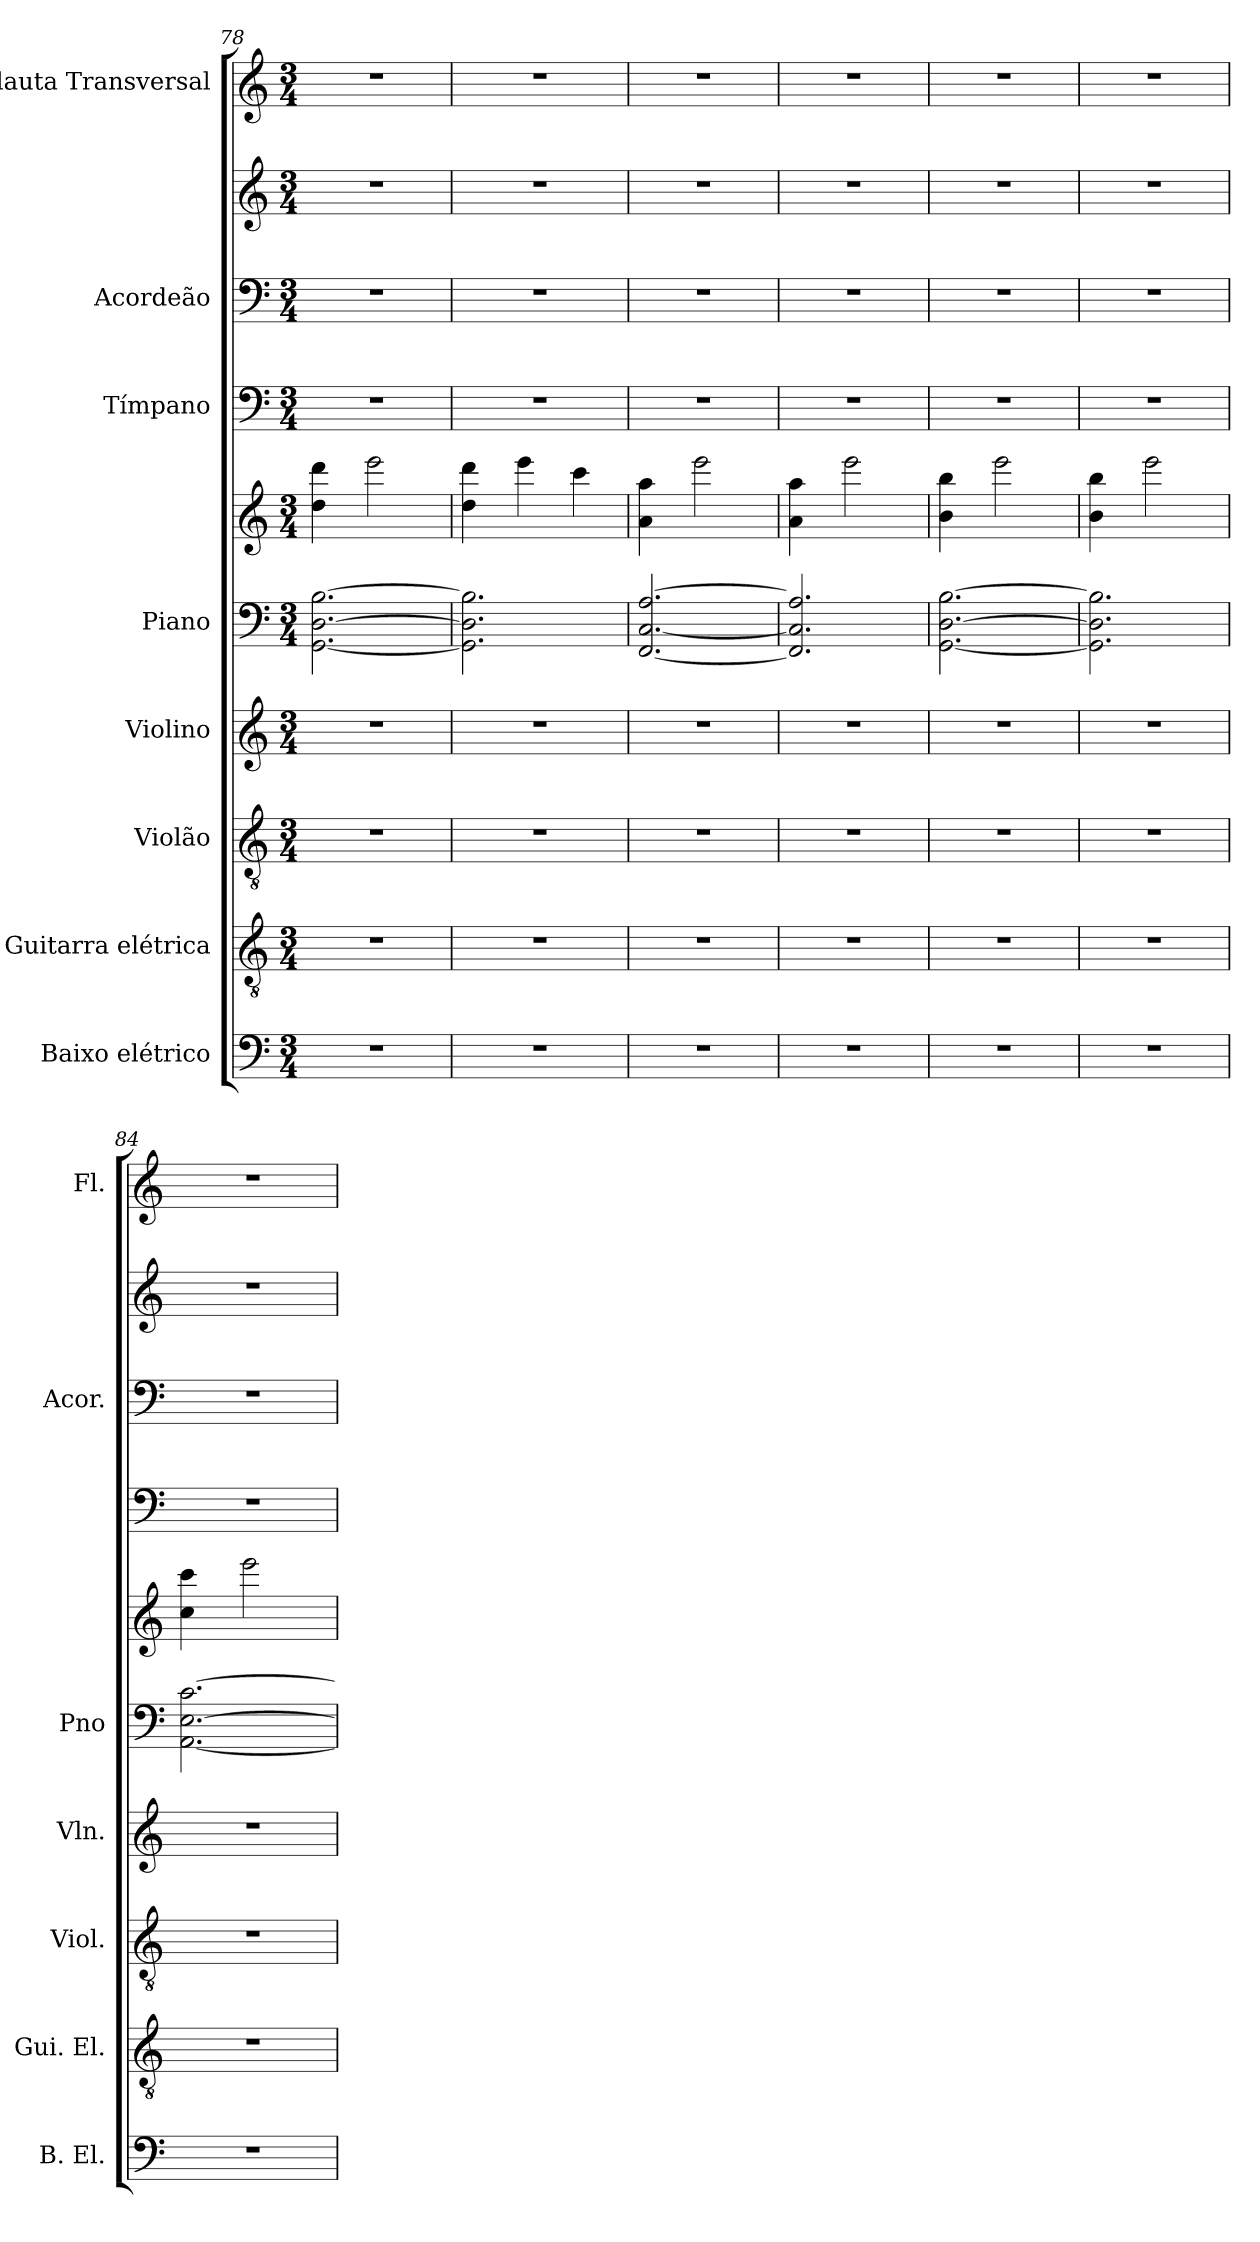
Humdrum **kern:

**kern	**kern	**kern	**kern	**kern	**kern	**kern	**kern	**kern	**kern
*part8	*part7	*part6	*part5	*part4	*part4	*part3	*part2	*part2	*part1
*staff10	*staff9	*staff8	*staff7	*staff6	*staff5	*staff4	*staff3	*staff2	*staff1
*I"Baixo elétrico	*I"Guitarra elétrica	*I"Violão	*I"Violino	*I"Piano	*	*I"Tímpano	*I"Acordeão	*	*I"Flauta Transversal
*I'B. El.	*I'Gui. El.	*I'Viol.	*I'Vln.	*I'Pno	*	*	*I'Acor.	*	*I'Fl.
*clefF4	*clefGv2	*clefGv2	*clefG2	*clefF4	*clefG2	*clefF4	*clefF4	*clefG2	*clefG2
*ITrd7c12	*	*	*	*	*	*	*	*	*
*k[]	*k[]	*k[]	*k[]	*k[]	*k[]	*k[]	*k[]	*k[]	*k[]
*M3/4	*M3/4	*M3/4	*M3/4	*M3/4	*M3/4	*M3/4	*M3/4	*M3/4	*M3/4
=78	=78	=78	=78	=78	=78	=78	=78	=78	=78
2.r	2.r	2.r	2.r	[2.GG\ [2.D\ [2.B\	4dd\ 4ddd\	2.r	2.r	2.r	2.r
.	.	.	.	.	2eee\	.	.	.	.
=79	=79	=79	=79	=79	=79	=79	=79	=79	=79
2.r	2.r	2.r	2.r	2.GG\] 2.D\] 2.B\]	4dd\ 4ddd\	2.r	2.r	2.r	2.r
.	.	.	.	.	4eee\	.	.	.	.
.	.	.	.	.	4ccc\	.	.	.	.
=80	=80	=80	=80	=80	=80	=80	=80	=80	=80
2.r	2.r	2.r	2.r	[2.FF/ [2.C/ [2.A/	4a\ 4aa\	2.r	2.r	2.r	2.r
.	.	.	.	.	2eee\	.	.	.	.
!!LO:PB:g=z
=81	=81	=81	=81	=81	=81	=81	=81	=81	=81
2.r	2.r	2.r	2.r	2.FF/] 2.C/] 2.A/]	4a\ 4aa\	2.r	2.r	2.r	2.r
.	.	.	.	.	2eee\	.	.	.	.
=82	=82	=82	=82	=82	=82	=82	=82	=82	=82
2.r	2.r	2.r	2.r	[2.GG\ [2.D\ [2.B\	4b\ 4bb\	2.r	2.r	2.r	2.r
.	.	.	.	.	2eee\	.	.	.	.
=83	=83	=83	=83	=83	=83	=83	=83	=83	=83
2.r	2.r	2.r	2.r	2.GG\] 2.D\] 2.B\]	4b\ 4bb\	2.r	2.r	2.r	2.r
.	.	.	.	.	2eee\	.	.	.	.
=84	=84	=84	=84	=84	=84	=84	=84	=84	=84
2.r	2.r	2.r	2.r	[2.AA\ [2.E\ [2.c\	4cc\ 4ccc\	2.r	2.r	2.r	2.r
.	.	.	.	.	2eee\	.	.	.	.
=	=	=	=	=	=	=	=	=	=
*-	*-	*-	*-	*-	*-	*-	*-	*-	*-
